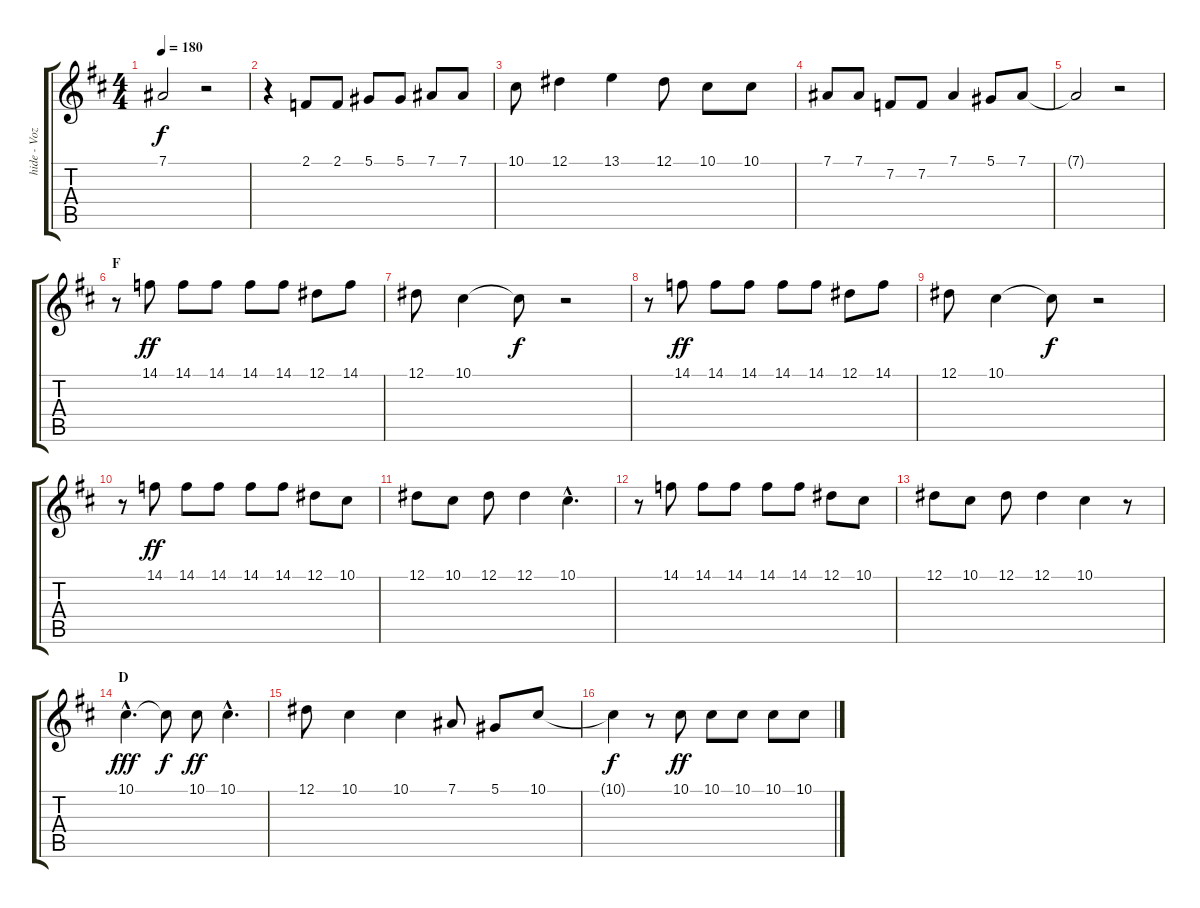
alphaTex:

\track ("hide - Voz -" "hide - Voz") {instrument violin}
\staff {score tabs}
\tuning (Eb4 Bb3 Gb3 Db3 Ab2 Eb2) {hide}
\ts (4 4)
\tempo 180
\clef g2
\ks bminor
7.1{t}.2{dy f} r.2 |
\section ("" "")
r.4 2.1.8 2.1.8 5.1.8 5.1.8 7.1.8 7.1.8 |
10.1.8 12.1.4 13.1.4 12.1.8 10.1.8 10.1.8 |
\section ("" "")
7.1.8 7.1.8 7.2.8 7.2.8 7.1.4 5.1.8 7.1.8 |
7.1{t}.2 r.2 |
\section ("" "F")
r.8 14.1.8{dy ff} 14.1.8 14.1.8 14.1.8 14.1.8 12.1.8 14.1.8 |
12.1.8 10.1.4 10.1{t}.8{dy f} r.2 |
\section ("" "")
r.8 14.1.8{dy ff} 14.1.8 14.1.8 14.1.8 14.1.8 12.1.8 14.1.8 |
12.1.8 10.1.4 10.1{t}.8{dy f} r.2 |
\section ("" "")
r.8 14.1.8{dy ff} 14.1.8 14.1.8 14.1.8 14.1.8 12.1.8 10.1.8 |
12.1.8 10.1.8 12.1.8 12.1.4 10.1{hac}.4{d} |
\section ("" "")
r.8 14.1.8 14.1.8 14.1.8 14.1.8 14.1.8 12.1.8 10.1.8 |
12.1.8 10.1.8 12.1.8 12.1.4 10.1.4 r.8 |
\section ("" "D")
10.1{hac}.4{d dy fff} 10.1{t}.8{dy f} 10.1.8{dy ff} 10.1{hac}.4{d} |
12.1.8 10.1.4 10.1.4 7.1.8 5.1.8 10.1.8 |
10.1{t}.4{dy f} r.8 10.1.8{dy ff} 10.1.8 10.1.8 10.1.8 10.1.8
